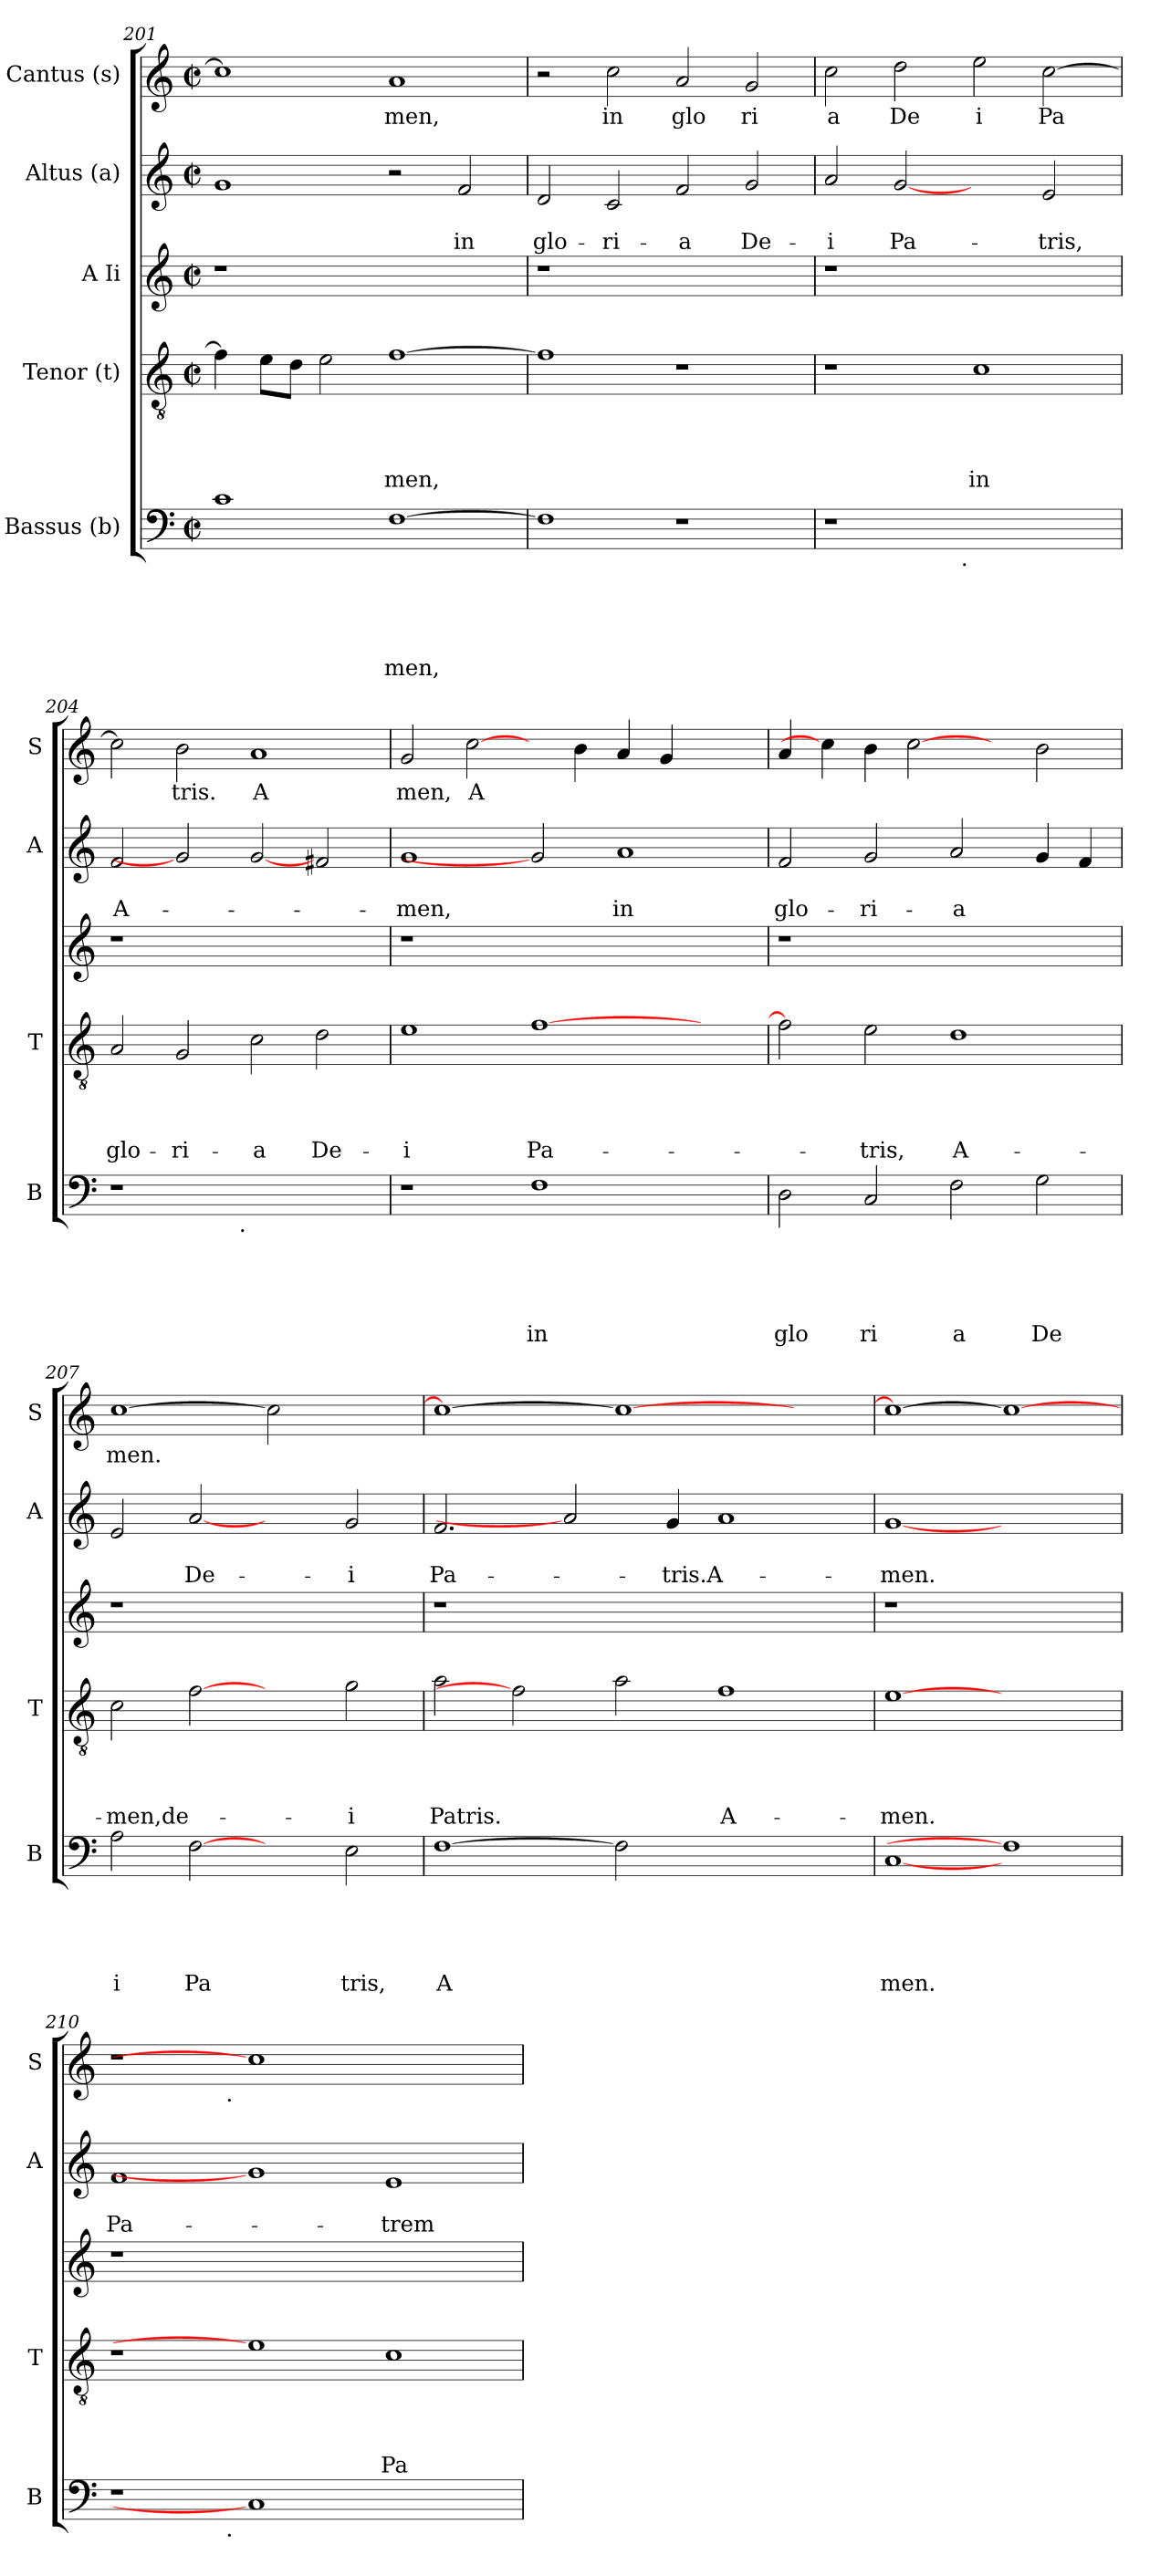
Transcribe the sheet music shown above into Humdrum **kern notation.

**kern	**text	**text	**text	**text	**text	**kern	**text	**text	**text	**text	**kern	**kern	**text	**text	**kern	**text
*part5	*part5	*part5	*part5	*part5	*part5	*part4	*part4	*part4	*part4	*part4	*part3	*part2	*part2	*part2	*part1	*part1
*staff5	*staff5	*staff5	*staff5	*staff5	*staff5	*staff4	*staff4	*staff4	*staff4	*staff4	*staff3	*staff2	*staff2	*staff2	*staff1	*staff1
*I"Bassus (b)	*	*	*	*	*	*I"Tenor (t)	*	*	*	*	*I"A Ii	*I"Altus (a)	*	*	*I"Cantus (s)	*
*I'B	*	*	*	*	*	*I'T	*	*	*	*	*	*I'A	*	*	*I'S	*
*clefF4	*	*	*	*	*	*clefGv2	*	*	*	*	*clefG2	*clefG2	*	*	*clefG2	*
*k[]	*	*	*	*	*	*k[]	*	*	*	*	*k[]	*k[]	*	*	*k[]	*
*C:	*	*	*	*	*	*C:	*	*	*	*	*C:	*C:	*	*	*C:	*
*M2/2	*	*	*	*	*	*M2/2	*	*	*	*	*M2/2	*M2/2	*	*	*M2/2	*
*met(c|)	*	*	*	*	*	*met(c|)	*	*	*	*	*met(c|)	*met(c|)	*	*	*met(c|)	*
=201	=201	=201	=201	=201	=201	=201	=201	=201	=201	=201	=201	=201	=201	=201	=201	=201
1c	.	.	.	.	.	4f\]	.	.	.	.	1r	1g	.	.	1cc]	.
.	.	.	.	.	.	8e\L	.	.	.	.	.	.	.	.	.	.
.	.	.	.	.	.	8d\J	.	.	.	.	.	.	.	.	.	.
.	.	.	.	.	.	2e\	.	.	.	.	.	.	.	.	.	.
!	!	!	!	!	!LO:LY:b	!	!	!	!	!LO:LY:b	!	!	!	!	!	!LO:LY:b
[>1F	.	.	.	.	men,	[>1f	.	.	.	-men,	1ryy	2r	.	.	1a	men,
!	!	!	!	!	!	!	!	!	!	!	!	!	!	!LO:LY:b	!	!
.	.	.	.	.	.	.	.	.	.	.	.	2f/	.	in	.	.
=202	=202	=202	=202	=202	=202	=202	=202	=202	=202	=202	=202	=202	=202	=202	=202	=202
!	!	!	!	!	!	!	!	!	!	!	!	!	!	!LO:LY:b	!	!
1F]	.	.	.	.	.	1f]	.	.	.	.	1r	2d/	.	glo-	2r	.
!	!	!	!	!	!	!	!	!	!	!	!	!	!	!LO:LY:b	!	!LO:LY:b
.	.	.	.	.	.	.	.	.	.	.	.	2c/	.	-ri-	2cc\	in
!	!	!	!	!	!	!	!	!	!	!	!	!	!	!LO:LY:b	!	!LO:LY:b
1r	.	.	.	.	.	1r	.	.	.	.	1ryy	2f/	.	-a	2a/	glo
!	!	!	!	!	!	!	!	!	!	!	!	!	!	!LO:LY:b	!	!LO:LY:b
.	.	.	.	.	.	.	.	.	.	.	.	2g/	.	De-	2g/	ri
!!LO:LB:g=z
=203	=203	=203	=203	=203	=203	=203	=203	=203	=203	=203	=203	=203	=203	=203	=203	=203
!	!	!	!	!	!	!	!	!	!	!	!	!	!	!LO:LY:b	!	!LO:LY:b
*^	*	*	*	*	*	*	*	*	*	*	*	*	*	*	*	*
1r	2ryy	.	.	.	.	.	1r	.	.	.	.	1r	2a/	.	-i	2cc\	a
!	!	!	!	!	!	!	!	!	!	!	!	!	!	!	!LO:LY:b	!	!LO:LY:b
.	4...ryy	.	.	.	.	.	.	.	.	.	.	.	[2g	.	Pa-	2dd\	De
!	!LO:TX:b:t=.	!	!	!	!	!	!	!	!	!	!	!	!	!	!	!	!
.	1ryy	.	.	.	.	.	.	.	.	.	.	.	.	.	.	.	.
!	!	!	!	!	!	!	!	!	!	!	!LO:LY:b	!	!	!	!	!	!LO:LY:b
1ryy	.	.	.	.	.	.	1c	.	.	.	in	1ryy	2ryy	.	.	2ee\	i
!	!	!	!	!	!	!	!	!	!	!	!	!	!	!	!LO:LY:b	!	!LO:LY:b
.	.	.	.	.	.	.	.	.	.	.	.	.	2e/	.	-tris,	[>2cc\	Pa
.	32ryy	.	.	.	.	.	.	.	.	.	.	.	.	.	.	.	.
=204	=204	=204	=204	=204	=204	=204	=204	=204	=204	=204	=204	=204	=204	=204	=204	=204	=204
!	!	!	!	!	!	!	!	!	!	!	!LO:LY:b	!	!	!	!LO:LY:b	!	!
1r	2ryy	.	.	.	.	.	2A/	.	.	.	glo-	1r	2f/	.	A-	2cc\]	.
!	!	!	!	!	!	!	!	!	!	!	!LO:LY:b	!	!	!	!	!	!LO:LY:b
.	4...ryy	.	.	.	.	.	2G/	.	.	.	-ri-	.	2g]	.	.	2b\	tris.
!	!LO:TX:b:t=.	!	!	!	!	!	!	!	!	!	!	!	!	!	!	!	!
.	1ryy	.	.	.	.	.	.	.	.	.	.	.	.	.	.	.	.
!	!	!	!	!	!	!	!	!	!	!	!LO:LY:b	!	!	!	!	!	!LO:LY:b
1ryy	.	.	.	.	.	.	2c\	.	.	.	-a	1ryy	[2g	.	.	1a	A
!	!	!	!	!	!	!	!	!	!	!	!LO:LY:b	!	!	!	!	!	!
.	.	.	.	.	.	.	2d\	.	.	.	De-	.	2f#/	.	.	.	.
.	32ryy	.	.	.	.	.	.	.	.	.	.	.	.	.	.	.	.
=205	=205	=205	=205	=205	=205	=205	=205	=205	=205	=205	=205	=205	=205	=205	=205	=205	=205
!	!	!	!	!	!	!	!	!	!	!	!LO:LY:b	!	!	!	!LO:LY:b	!	!LO:LY:b
*v	*v	*	*	*	*	*	*	*	*	*	*	*	*	*	*	*	*
1r	.	.	.	.	.	1e	.	.	.	-i	1r	1g	.	-men,	2g/	men,
!	!	!	!	!	!	!	!	!	!	!	!	!	!	!	!	!LO:LY:b
.	.	.	.	.	.	.	.	.	.	.	.	.	.	.	[2cc\	A
!	!	!	!	!	!LO:LY:b	!	!	!	!	!LO:LY:b	!	!	!	!	!	!
1F	.	.	.	.	in	[>1f	.	.	.	Pa-	1.ryy	2g]	.	.	4ryy	.
.	.	.	.	.	.	.	.	.	.	.	.	.	.	.	4b\	.
!	!	!	!	!	!	!	!	!	!	!	!	!	!	!LO:LY:b	!	!
.	.	.	.	.	.	.	.	.	.	.	.	1a	.	in	4a/	.
.	.	.	.	.	.	.	.	.	.	.	.	.	.	.	4g/	.
2ryy	.	.	.	.	.	2ryy	.	.	.	.	.	.	.	.	2ryy	.
=206	=206	=206	=206	=206	=206	=206	=206	=206	=206	=206	=206	=206	=206	=206	=206	=206
!	!	!	!	!	!LO:LY:b	!	!	!	!	!	!	!	!	!LO:LY:b	!	!
2D\	.	.	.	.	glo	2f\]	.	.	.	.	1r	2f/	.	glo-	4a/	.
.	.	.	.	.	.	.	.	.	.	.	.	.	.	.	4cc\]	.
!	!	!	!	!	!LO:LY:b	!	!	!	!	!LO:LY:b	!	!	!	!LO:LY:b	!	!
2C/	.	.	.	.	ri	2e\	.	.	.	-tris,	.	2g/	.	-ri-	4b\	.
.	.	.	.	.	.	.	.	.	.	.	.	.	.	.	[2cc	.
!	!	!	!	!	!LO:LY:b	!	!	!	!	!LO:LY:b	!	!	!	!LO:LY:b	!	!
2F\	.	.	.	.	a	1d	.	.	.	A-	1ryy	2a/	.	-a	.	.
.	.	.	.	.	.	.	.	.	.	.	.	.	.	.	4ryy	.
!	!	!	!	!	!LO:LY:b	!	!	!	!	!	!	!	!	!	!	!
2G\	.	.	.	.	De	.	.	.	.	.	.	4g/	.	.	2b\	.
.	.	.	.	.	.	.	.	.	.	.	.	4f/	.	.	.	.
=207	=207	=207	=207	=207	=207	=207	=207	=207	=207	=207	=207	=207	=207	=207	=207	=207
!	!	!	!	!	!LO:LY:b	!	!	!	!	!LO:LY:b	!	!	!	!	!	!LO:LY:b
2A\	.	.	.	.	i	2c\	.	.	.	-men,de-	1r	2e/	.	.	[>1cc	men.
!	!	!	!	!	!LO:LY:b	!	!	!	!	!	!	!	!	!LO:LY:b	!	!
[2F	.	.	.	.	Pa	[2f	.	.	.	.	.	[2a	.	De-	.	.
2ryy	.	.	.	.	.	2ryy	.	.	.	.	1ryy	2ryy	.	.	2cc]	.
!	!	!	!	!	!LO:LY:b	!	!	!	!	!LO:LY:b	!	!	!	!LO:LY:b	!	!
2E\	.	.	.	.	tris,	2g\	.	.	.	-i	.	2g/	.	-i	2ryy	.
=208	=208	=208	=208	=208	=208	=208	=208	=208	=208	=208	=208	=208	=208	=208	=208	=208
!	!	!	!	!	!LO:LY:b	!	!	!	!	!LO:LY:b	!	!	!	!LO:LY:b	!	!
[1F	.	.	.	.	A	2a\	.	.	.	Patris.	1r	2.f/	.	Pa-	1cc_	.
.	.	.	.	.	.	2f]	.	.	.	.	.	.	.	.	.	.
.	.	.	.	.	.	.	.	.	.	.	.	2a]	.	.	.	.
2F]	.	.	.	.	.	2a\	.	.	.	.	1.ryy	.	.	.	1cc_	.
!	!	!	!	!	!	!	!	!	!	!	!	!	!	!LO:LY:b	!	!
.	.	.	.	.	.	.	.	.	.	.	.	4g/	.	-tris.A-	.	.
!	!	!	!	!	!	!	!	!	!	!LO:LY:b	!	!	!	!	!	!
1ryy	.	.	.	.	.	1f	.	.	.	A-	.	1a	.	.	.	.
.	.	.	.	.	.	.	.	.	.	.	.	.	.	.	2ryy	.
=209	=209	=209	=209	=209	=209	=209	=209	=209	=209	=209	=209	=209	=209	=209	=209	=209
!	!	!	!	!	!LO:LY:b	!	!	!	!	!LO:LY:b	!	!	!	!LO:LY:b	!	!
[1C	.	.	.	.	men.	[1e	.	.	.	-men.	1r	[1g	.	-men.	1cc_	.
1F]	.	.	.	.	.	1ryy	.	.	.	.	1ryy	1ryy	.	.	1cc_	.
!!LO:LB:g=z
=210!	=210!	=210!	=210!	=210!	=210!	=210!	=210!	=210!	=210!	=210!	=210!	=210!	=210!	=210!	=210!	=210!
!	!	!	!	!	!	!	!	!	!	!	!	!	!	!LO:LY:b	!	!
*^	*	*	*	*	*	*	*	*	*	*	*	*	*	*	*^	*
1r	2...ryy	.	.	.	.	.	1r	.	.	.	.	1r	1f	.	Pa-	1r	2...ryy	.
!	!	!	!	!	!	!	!	!	!	!	!	!	!	!	!	!	!LO:TX:b:t=.	!
!	!LO:TX:b:t=.	!	!	!	!	!	!	!	!	!	!	!	!	!	!	!	!	!
.	1ryy	.	.	.	.	.	.	.	.	.	.	.	.	.	.	.	1ryy	.
1C]	.	.	.	.	.	.	1e]	.	.	.	.	0ryy	1g]	.	.	1cc]	.	.
.	1ryy	.	.	.	.	.	.	.	.	.	.	.	.	.	.	.	1ryy	.
!	!	!	!	!	!	!	!	!	!	!	!LO:LY:b	!	!	!	!LO:LY:b	!	!	!
1ryy	.	.	.	.	.	.	1c	.	.	.	Pa-	.	1e	.	-trem	1ryy	.	.
.	16ryy	.	.	.	.	.	.	.	.	.	.	.	.	.	.	.	16ryy	.
*v	*v	*	*	*	*	*	*	*	*	*	*	*	*	*	*	*v	*v	*
=	=	=	=	=	=	=	=	=	=	=	=	=	=	=	=	=
*-	*-	*-	*-	*-	*-	*-	*-	*-	*-	*-	*-	*-	*-	*-	*-	*-
